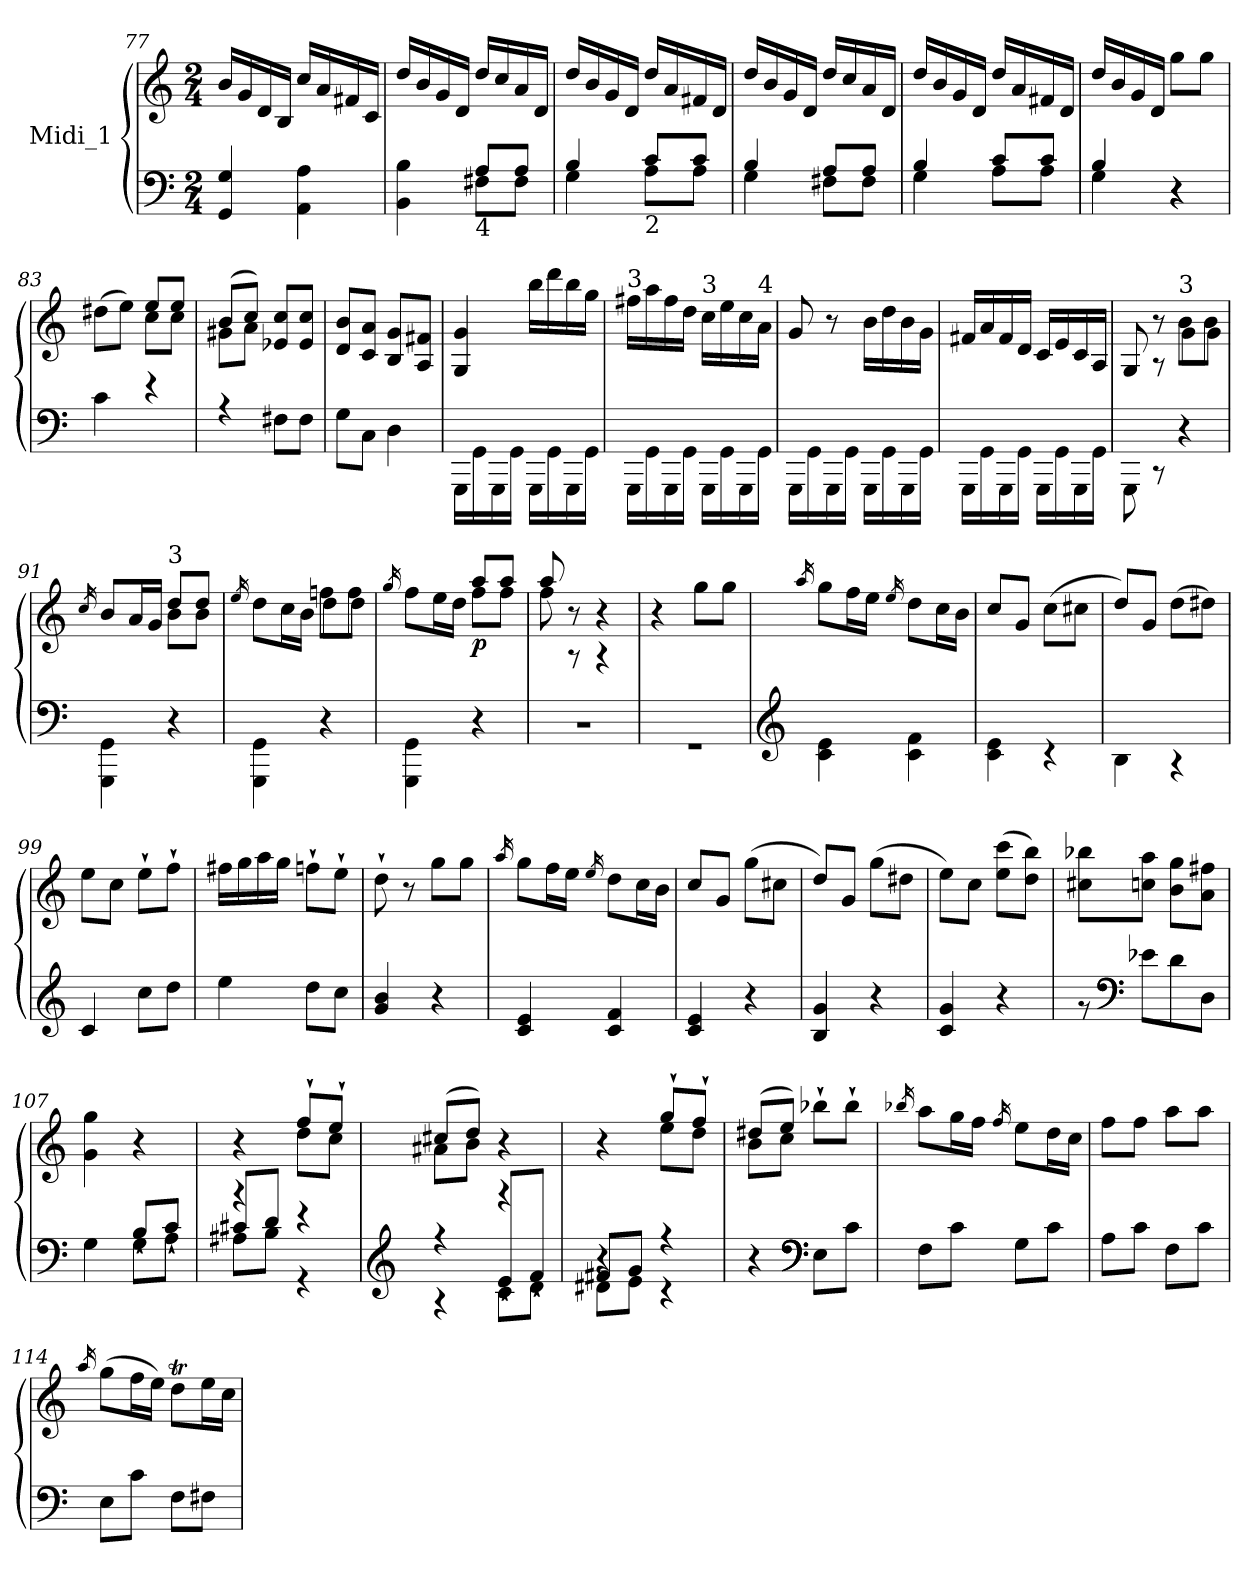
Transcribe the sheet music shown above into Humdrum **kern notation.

**kern	**kern	**dynam
*part1	*part1	*part1
*staff2	*staff1	*staff1/2
*I"Midi_1	*	*
*clefF4	*clefG2	*
*k[]	*k[]	*
*M2/4	*M2/4	*
=77	=77	=77
*^	*	*
4GG/ 4G/	2ryy	16b/LL	.
.	.	16g/	.
.	.	16d/	.
.	.	16B/JJ	.
4AA\ 4A\	.	16cc/LL	.
.	.	16a/	.
.	.	16f#X/	.
.	.	16c/JJ	.
=78	=78	=78	=78
4BB\ 4B\	4ryy	16dd/LL	.
.	.	16b/	.
.	.	16g/	.
.	.	16d/JJ	.
!LO:TX:b:t=4	!	!	!
8A/L	8F#X\L	16dd/LL	.
.	.	16cc/	.
8A/J	8F#\J	16a/	.
.	.	16d/JJ	.
=79	=79	=79	=79
4B/	4G\	16dd/LL	.
.	.	16b/	.
.	.	16g/	.
.	.	16d/JJ	.
!LO:TX:b:t=2	!	!	!
8c/L	8A\L	16dd/LL	.
.	.	16a/	.
8c/J	8A\J	16f#X/	.
.	.	16d/JJ	.
!!LO:LB:g=z
=80	=80	=80	=80
*	*^	*	*
2ryy	4B/	4G\	16dd/LL	.
.	.	.	16b/	.
.	.	.	16g/	.
.	.	.	16d/JJ	.
.	8A/L	8F#X\L	16dd/LL	.
.	.	.	16cc/	.
.	8A/J	8F#\J	16a/	.
.	.	.	16d/JJ	.
=81	=81	=81	=81	=81
2ryy	4B/	4G\	16dd/LL	.
.	.	.	16b/	.
.	.	.	16g/	.
.	.	.	16d/JJ	.
.	8c/L	8A\L	16dd/LL	.
.	.	.	16a/	.
.	8c/J	8A\J	16f#X/	.
.	.	.	16d/JJ	.
=82	=82	=82	=82	=82
2ryy	4B/	4G\	16dd/LL	.
.	.	.	16b/	.
.	.	.	16g/	.
.	.	.	16d/JJ	.
.	4r	4r	8gg\L	.
.	.	.	8gg\J	.
=83	=83	=83	=83	=83
*	*	*	*^	*
4ryy	4c\	2ryy	(>8dd#X\L	4ryy	.
.	.	.	8ee\J)	.	.
4ryy	4r	.	8ee/L	8cc\L	.
.	.	.	8ee/J	8cc\J	.
=84	=84	=84	=84	=84	=84
4ryy	4r	2ryy	(>8b/L	8g#X\L	.
.	.	.	8cc/J)	8a\J	.
4ryy	8F#X\L	.	8e-X/ 8cc/L	4ryy	.
.	8F#\J	.	8e-/ 8cc/J	.	.
*	*	*	*v	*v	*
=85	=85	=85	=85	=85
2ryy	8G\L	2ryy	8d/ 8b/L	.
.	8C\J	.	8c/ 8a/J	.
.	4D\	.	8B/ 8g/L	.
.	.	.	8A/ 8f#X/J	.
*	*v	*v	*	*
!!LO:LB:g=z
=86	=86	=86	=86
2ryy	16GGG\LL	4G/ 4g/	.
.	16GG\	.	.
.	16GGG\	.	.
.	16GG\JJ	.	.
.	16GGG\LL	16bb\LL	.
.	16GG\	16ddd\	.
.	16GGG\	16bb\	.
.	16GG\JJ	16gg\JJ	.
=87	=87	=87	=87
!	!	!LO:TX:a:t=3	!
2ryy	16GGG\LL	16ff#X\LL	.
.	16GG\	16aa\	.
.	16GGG\	16ff#\	.
.	16GG\JJ	16dd\JJ	.
!	!	!LO:TX:a:t=3	!
.	16GGG\LL	16cc\LL	.
.	16GG\	16ee\	.
.	16GGG\	16cc\	.
!	!	!LO:TX:a:t=4	!
.	16GG\JJ	16a\JJ	.
=88	=88	=88	=88
2ryy	16GGG\LL	8g/	.
.	16GG\	.	.
.	16GGG\	8r	.
.	16GG\JJ	.	.
.	16GGG\LL	16b\LL	.
.	16GG\	16dd\	.
.	16GGG\	16b\	.
.	16GG\JJ	16g\JJ	.
=89	=89	=89	=89
2ryy	16GGG\LL	16f#X/LL	.
.	16GG\	16a/	.
.	16GGG\	16f#/	.
.	16GG\JJ	16d/JJ	.
.	16GGG\LL	16c/LL	.
.	16GG\	16e/	.
.	16GGG\	16c/	.
.	16GG\JJ	16A/JJ	.
=90	=90	=90	=90
*	*	*^	*
8ryy	8GGG\	8G/	4ryy	.
8rb	8r	8r	.	.
!	!	!LO:TX:a:t=3	!	!
4ryy	4r	8b\L	8g\L	.
.	.	8b\J	8g\J	.
=91	=91	=91	=91	=91
.	.	16qcc/	.	.
4ryy	4GGG\ 4GG\	8b/L	4ryy	.
.	.	16a/L	.	.
.	.	16g/JJ	.	.
!	!	!LO:TX:a:t=3	!	!
4ryy	4r	8dd/L	8b\L	.
.	.	8dd/J	8b\J	.
!!LO:LB:g=z	!!
=92	=92	=92	=92	=92
.	.	16qee/	.	.
4ryy	4GGG\ 4GG\	8dd\L	4ryy	.
.	.	16cc\L	.	.
.	.	16b\JJ	.	.
4ryy	4r	8ffni\L	8dd\L	.
.	.	8ff\J	8dd\J	.
=93	=93	=93	=93	=93
.	.	16qgg/	.	.
4ryy	4GGG\ 4GG\	8ff\L	4ryy	.
.	.	16ee\L	.	.
.	.	16dd\JJ	.	.
!	!	!	!	!LO:DY:b
4ryy	4r	8aa/L	8ff\L	p
.	.	8aa/J	8ff\J	.
=94	=94	=94	=94	=94
8ryy	2r	8aa/	8ff\	.
8rb	.	8r	4.ryy	.
4rb	.	4r	.	.
*	*	*v	*v	*
=95	=95	=95	=95
2ryy	2r	4r	.
.	.	8gg\L	.
.	.	8gg\J	.
=96	=96	=96	=96
*clefG2	*	*	*
.	.	16qaa/	.
2ryy	4c\ 4e\	8gg\L	.
.	.	16ff\L	.
.	.	16ee\JJ	.
.	.	16qee/	.
.	4c\ 4f\	8dd\L	.
.	.	16cc\L	.
.	.	16b\JJ	.
=97	=97	=97	=97
2ryy	4c\ 4e\	8cc/L	.
.	.	8g/J	.
.	4r	(>8cc\L	.
.	.	8cc#X\J	.
=98	=98	=98	=98
2ryy	4B\	8dd/L)	.
.	.	8g/J	.
.	4r	(>8dd\L	.
.	.	8dd#X\J)	.
*v	*v	*	*
!!LO:LB:g=z
=99	=99	=99
4c/	8ee\L	.
.	8cc\J	.
8cc\L	8ee`\L	.
8dd\J	8ff`\J	.
=100	=100	=100
4ee\	16ff#X\LL	.
.	16gg\	.
.	16aa\	.
.	16gg\JJ	.
8dd\L	8ffn`\L	.
8cc\J	8ee`\J	.
=101	=101	=101
4g/ 4b/	8dd`\	.
.	8r	.
4r	8gg\L	.
.	8gg\J	.
=102	=102	=102
.	16qaa/	.
4c/ 4e/	8gg\L	.
.	16ff\L	.
.	16ee\JJ	.
.	16qee/	.
4c/ 4f/	8dd\L	.
.	16cc\L	.
.	16b\JJ	.
=103	=103	=103
4c/ 4e/	8cc/L	.
.	8g/J	.
4r	(>8gg\L	.
.	8cc#X\J	.
=104	=104	=104
4B/ 4g/	8dd/L)	.
.	8g/J	.
4r	(>8gg\L	.
.	8dd#X\J	.
=105	=105	=105
4c/ 4g/	8ee\L)	.
.	8cc\J	.
4r	(>8ee\ 8ccc\L	.
.	8dd\ 8bb\J)	.
!!LO:PB:g=z
=106	=106	=106
*^	*	*
*	*^	*	*
2ryy	8r	8ryy	8cc#X\ 8bb-X\L	.
*clefF4	*	*	*	*
.	8e-X\L	8ryy	8ccn\ 8aa\J	.
.	8d\	4ryy	8b\ 8gg\L	.
.	8D\J	.	8a\ 8ff#X\J	.
=107	=107	=107	=107	=107
2ryy	4G\	4ryy	4g\ 4gg\	.
.	8B`/L	8G\L	4r	.
.	8c`/J	8A\J	.	.
=108	=108	=108	=108	=108
*	*	*	*^	*
4rb	8c#X/L	8A#X\L	4r	4ryy	.
.	8d/J	8B\J	.	.	.
4ryy	4r	4r	8ff`/L	8dd\L	.
.	.	.	8ee`/J	8cc\J	.
=109	=109	=109	=109	=109	=109
*clefG2	*	*	*	*	*
4ryy	4r	4r	(8cc#X/L	8a#X\L	.
.	.	.	8dd/J)	8b\J	.
4rggg	8e`/L	8c\L	4r	4ryy	.
.	8f`/J	8d\J	.	.	.
=110	=110	=110	=110	=110	=110
4r	8f#X/L	8d#X\L	4r	4ryy	.
.	8g/J	8e\J	.	.	.
4ryy	4r	4r	8gg`/L	8ee\L	.
.	.	.	8ff`/J	8dd\J	.
=111	=111	=111	=111	=111	=111
4ryy	4r	4ryy	(8dd#X/L	8b\L	.
.	.	.	8ee/J)	8cc\J	.
*clefF4	*	*	*	*	*
4ryy	8E\L	4ryy	8bb-X`\L	4ryy	.
.	8c\J	.	8bb-`\J	.	.
*	*	*	*v	*v	*
!!LO:LB:g=z
=112	=112	=112	=112	=112
.	.	.	16qbb-X/	.
2ryy	8F\L	2ryy	8aa\L	.
.	8c\J	.	16gg\L	.
.	.	.	16ff\JJ	.
.	.	.	16qff/	.
.	8G\L	.	8ee\L	.
.	8c\J	.	16dd\L	.
.	.	.	16cc\JJ	.
*v	*v	*v	*	*
!!LO:LB:g=z
=113	=113	=113
8A\L	8ff\L	.
8c\J	8ff\J	.
8F\L	8aa\L	.
8c\J	8aa\J	.
=114	=114	=114
.	16qaa/	.
8E\L	(>8gg\L	.
8c\J	16ff\L	.
.	16ee\JJ)	.
8F\L	8ddT\L	.
8F#X\J	16ee\L	.
.	16cc\JJ	.
=	=	=
*-	*-	*-
